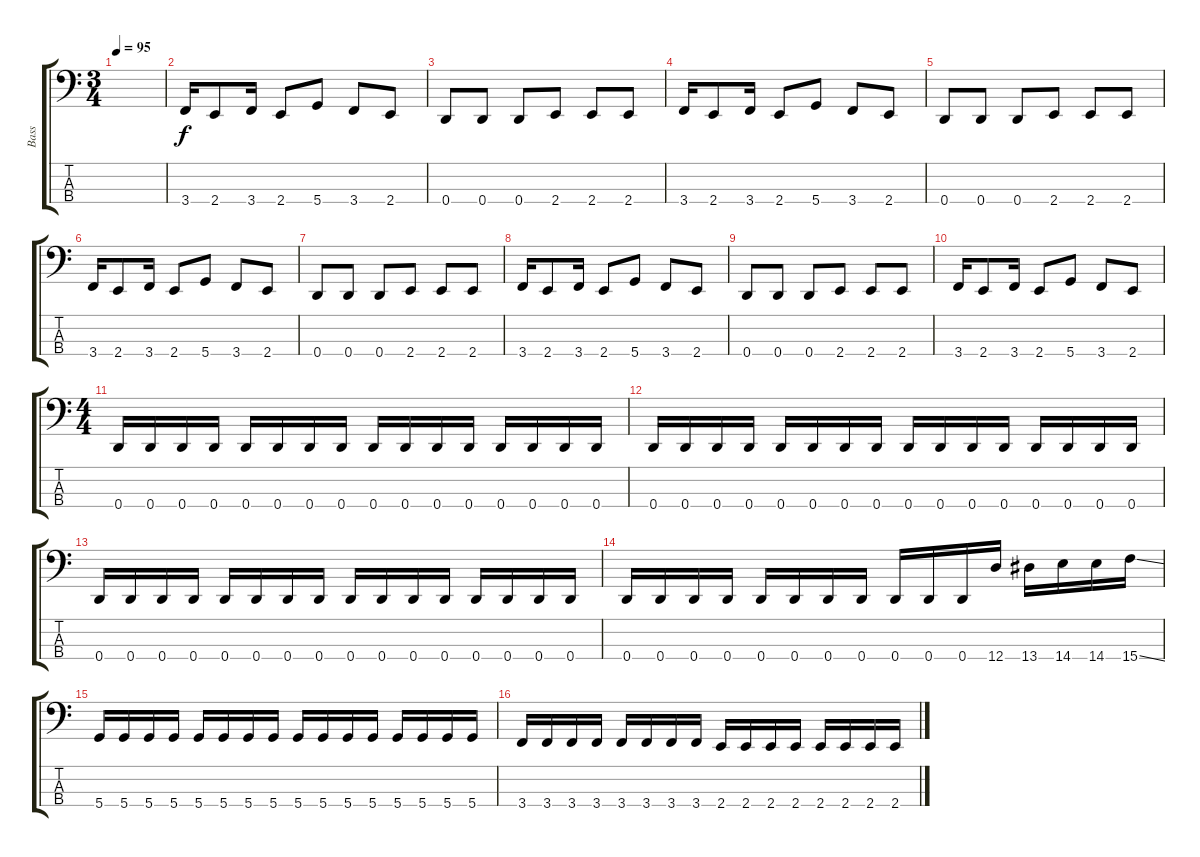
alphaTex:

\track ("Bass" "Bass") {instrument electricbasspick}
\staff {score tabs}
\tuning (G2 D2 A1 D1) {hide}
\ts (3 4)
\tempo 95
\clef f4
\ks c
|
3.4.16 2.4.8 3.4.16 2.4.8 5.4.8 3.4.8 2.4.8 |
0.4.8 0.4.8 0.4.8 2.4.8 2.4.8 2.4.8 |
3.4.16 2.4.8 3.4.16 2.4.8 5.4.8 3.4.8 2.4.8 |
0.4.8 0.4.8 0.4.8 2.4.8 2.4.8 2.4.8 |
3.4.16 2.4.8 3.4.16 2.4.8 5.4.8 3.4.8 2.4.8 |
0.4.8 0.4.8 0.4.8 2.4.8 2.4.8 2.4.8 |
3.4.16 2.4.8 3.4.16 2.4.8 5.4.8 3.4.8 2.4.8 |
0.4.8 0.4.8 0.4.8 2.4.8 2.4.8 2.4.8 |
3.4.16 2.4.8 3.4.16 2.4.8 5.4.8 3.4.8 2.4.8 |
\ts (4 4)
0.4.16 0.4.16 0.4.16 0.4.16 0.4.16 0.4.16 0.4.16 0.4.16 0.4.16 0.4.16 0.4.16 0.4.16 0.4.16 0.4.16 0.4.16 0.4.16 |
0.4.16 0.4.16 0.4.16 0.4.16 0.4.16 0.4.16 0.4.16 0.4.16 0.4.16 0.4.16 0.4.16 0.4.16 0.4.16 0.4.16 0.4.16 0.4.16 |
0.4.16 0.4.16 0.4.16 0.4.16 0.4.16 0.4.16 0.4.16 0.4.16 0.4.16 0.4.16 0.4.16 0.4.16 0.4.16 0.4.16 0.4.16 0.4.16 |
0.4.16 0.4.16 0.4.16 0.4.16 0.4.16 0.4.16 0.4.16 0.4.16 0.4.16 0.4.16 0.4.16 12.4.16 13.4.16 14.4.16 14.4.16 15.4{ss}.16 |
5.4.16 5.4.16 5.4.16 5.4.16 5.4.16 5.4.16 5.4.16 5.4.16 5.4.16 5.4.16 5.4.16 5.4.16 5.4.16 5.4.16 5.4.16 5.4.16 |
3.4.16 3.4.16 3.4.16 3.4.16 3.4.16 3.4.16 3.4.16 3.4.16 2.4.16 2.4.16 2.4.16 2.4.16 2.4.16 2.4.16 2.4.16 2.4.16
